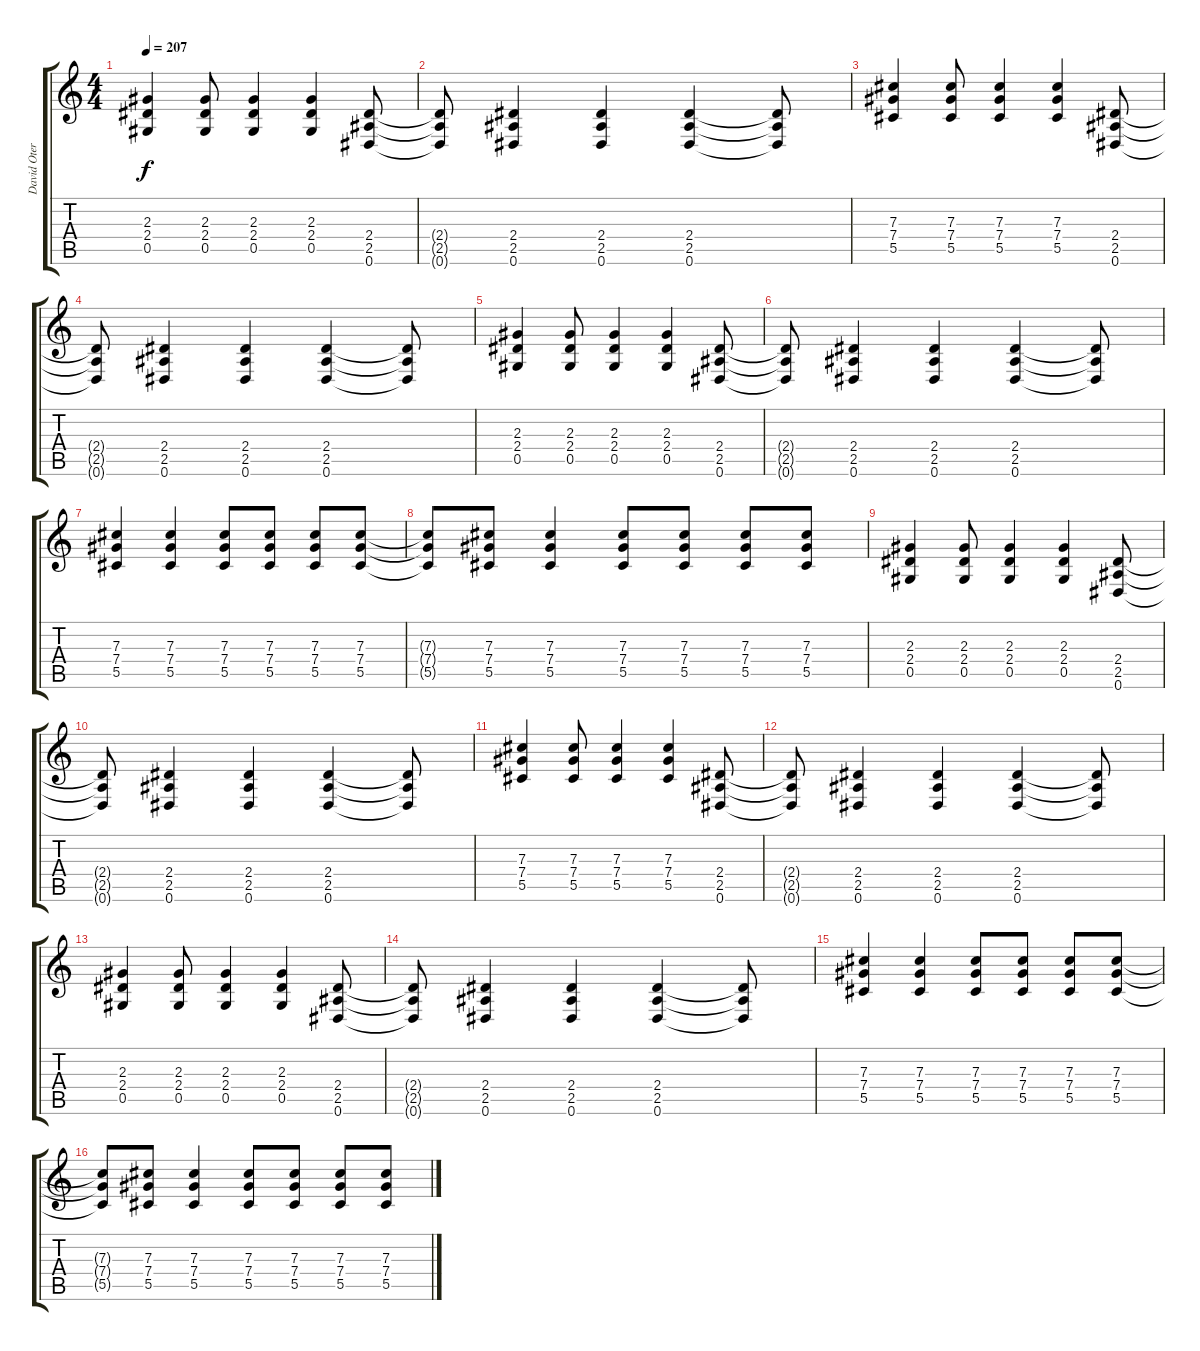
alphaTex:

\track ("David Otero" "David Oter") {instrument overdrivenguitar}
\staff {score tabs}
\tuning (Eb4 Bb3 Gb3 Db3 Ab2 Eb2) {hide}
\ts (4 4)
\tempo 207
\clef g2
\ks c
(2.3 2.4 0.5).4{dy f} (2.3 2.4 0.5).8 (2.3 2.4 0.5).4 (2.3 2.4 0.5).4 (2.4 2.5 0.6).8 |
(2.4{t} 2.5{t} 0.6{t}).8 (2.4 2.5 0.6).4 (2.4 2.5 0.6).4 (2.4 2.5 0.6).4 (2.4{t} 2.5{t} 0.6{t}).8 |
(7.3 7.4 5.5).4 (7.3 7.4 5.5).8 (7.3 7.4 5.5).4 (7.3 7.4 5.5).4 (2.4 2.5 0.6).8 |
(2.4{t} 2.5{t} 0.6{t}).8 (2.4 2.5 0.6).4 (2.4 2.5 0.6).4 (2.4 2.5 0.6).4 (2.4{t} 2.5{t} 0.6{t}).8 |
(2.3 2.4 0.5).4 (2.3 2.4 0.5).8 (2.3 2.4 0.5).4 (2.3 2.4 0.5).4 (2.4 2.5 0.6).8 |
(2.4{t} 2.5{t} 0.6{t}).8 (2.4 2.5 0.6).4 (2.4 2.5 0.6).4 (2.4 2.5 0.6).4 (2.4{t} 2.5{t} 0.6{t}).8 |
(7.3 7.4 5.5).4 (7.3 7.4 5.5).4 (7.3 7.4 5.5).8 (7.3 7.4 5.5).8 (7.3 7.4 5.5).8 (7.3 7.4 5.5).8 |
(7.3{t} 7.4{t} 5.5{t}).8 (7.3 7.4 5.5).8 (7.3 7.4 5.5).4 (7.3 7.4 5.5).8 (7.3 7.4 5.5).8 (7.3 7.4 5.5).8 (7.3 7.4 5.5).8 |
(2.3 2.4 0.5).4 (2.3 2.4 0.5).8 (2.3 2.4 0.5).4 (2.3 2.4 0.5).4 (2.4 2.5 0.6).8 |
(2.4{t} 2.5{t} 0.6{t}).8 (2.4 2.5 0.6).4 (2.4 2.5 0.6).4 (2.4 2.5 0.6).4 (2.4{t} 2.5{t} 0.6{t}).8 |
(7.3 7.4 5.5).4 (7.3 7.4 5.5).8 (7.3 7.4 5.5).4 (7.3 7.4 5.5).4 (2.4 2.5 0.6).8 |
(2.4{t} 2.5{t} 0.6{t}).8 (2.4 2.5 0.6).4 (2.4 2.5 0.6).4 (2.4 2.5 0.6).4 (2.4{t} 2.5{t} 0.6{t}).8 |
(2.3 2.4 0.5).4 (2.3 2.4 0.5).8 (2.3 2.4 0.5).4 (2.3 2.4 0.5).4 (2.4 2.5 0.6).8 |
(2.4{t} 2.5{t} 0.6{t}).8 (2.4 2.5 0.6).4 (2.4 2.5 0.6).4 (2.4 2.5 0.6).4 (2.4{t} 2.5{t} 0.6{t}).8 |
(7.3 7.4 5.5).4 (7.3 7.4 5.5).4 (7.3 7.4 5.5).8 (7.3 7.4 5.5).8 (7.3 7.4 5.5).8 (7.3 7.4 5.5).8 |
(7.3{t} 7.4{t} 5.5{t}).8 (7.3 7.4 5.5).8 (7.3 7.4 5.5).4 (7.3 7.4 5.5).8 (7.3 7.4 5.5).8 (7.3 7.4 5.5).8 (7.3 7.4 5.5).8
